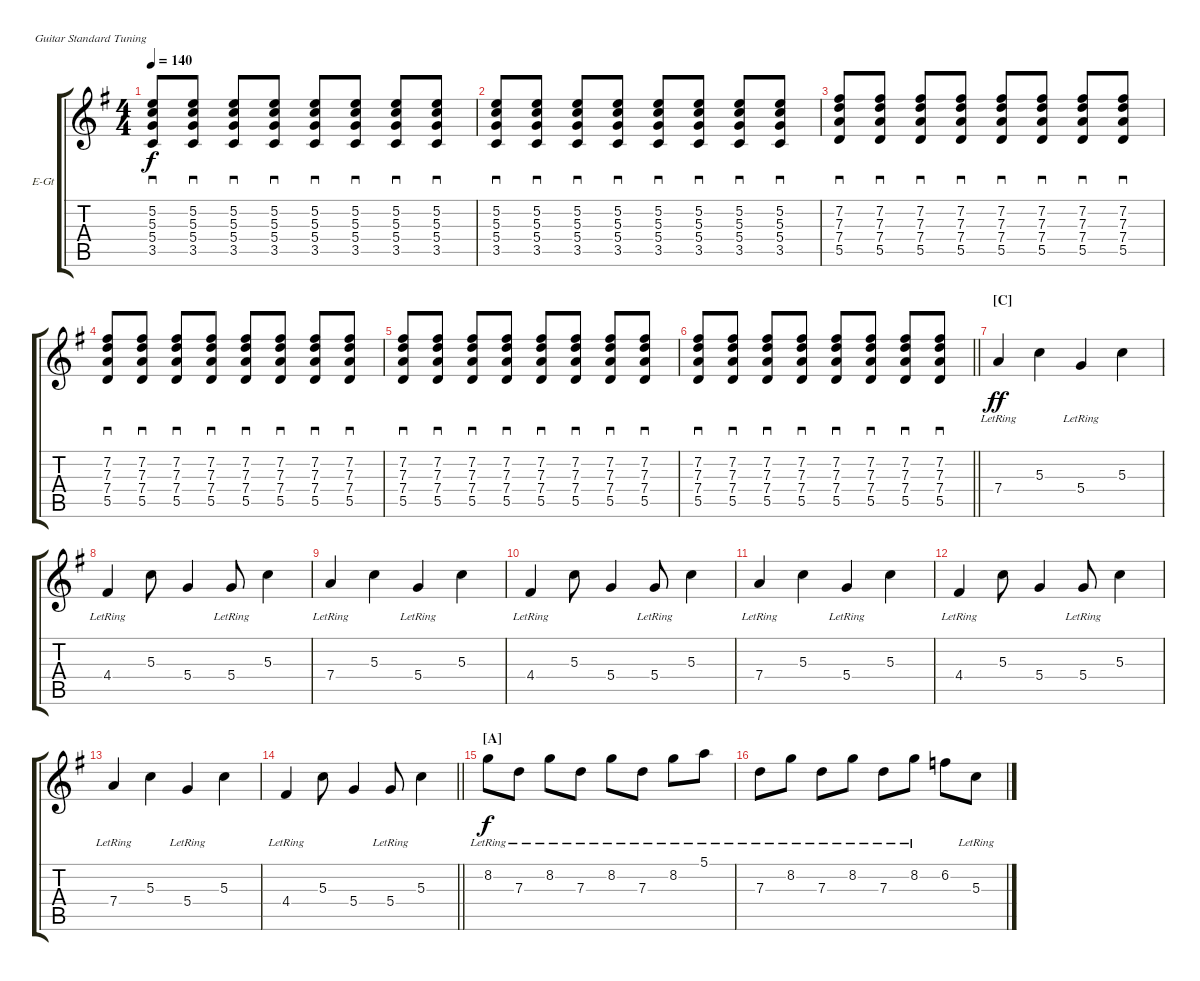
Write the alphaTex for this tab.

\bracketExtendMode groupsimilarinstruments
\firstSystemTrackNameOrientation horizontal
\otherSystemsTrackNameOrientation horizontal
\track ("Albert Hammond Jr." "E-Gt") {instrument overdrivenguitar}
\staff {score tabs}
\tuning (E4 B3 G3 D3 A2 E2)
\ts (4 4)
\tempo 140
\clef g2
\ks g
(5.2 5.3 5.4 3.5).8{sd dy f} (5.2 5.3 5.4 3.5).8{sd} (5.2 5.3 5.4 3.5).8{sd} (5.2 5.3 5.4 3.5).8{sd} (5.2 5.3 5.4 3.5).8{sd} (5.2 5.3 5.4 3.5).8{sd} (5.2 5.3 5.4 3.5).8{sd} (5.2 5.3 5.4 3.5).8{sd} |
(5.2 5.3 5.4 3.5).8{sd} (5.2 5.3 5.4 3.5).8{sd} (5.2 5.3 5.4 3.5).8{sd} (5.2 5.3 5.4 3.5).8{sd} (5.2 5.3 5.4 3.5).8{sd} (5.2 5.3 5.4 3.5).8{sd} (5.2 5.3 5.4 3.5).8{sd} (5.2 5.3 5.4 3.5).8{sd} |
(7.2 7.3 7.4 5.5).8{sd} (7.2 7.3 7.4 5.5).8{sd} (7.2 7.3 7.4 5.5).8{sd} (7.2 7.3 7.4 5.5).8{sd} (7.2 7.3 7.4 5.5).8{sd} (7.2 7.3 7.4 5.5).8{sd} (7.2 7.3 7.4 5.5).8{sd} (7.2 7.3 7.4 5.5).8{sd} |
(7.2 7.3 7.4 5.5).8{sd} (7.2 7.3 7.4 5.5).8{sd} (7.2 7.3 7.4 5.5).8{sd} (7.2 7.3 7.4 5.5).8{sd} (7.2 7.3 7.4 5.5).8{sd} (7.2 7.3 7.4 5.5).8{sd} (7.2 7.3 7.4 5.5).8{sd} (7.2 7.3 7.4 5.5).8{sd} |
(7.2 7.3 7.4 5.5).8{sd} (7.2 7.3 7.4 5.5).8{sd} (7.2 7.3 7.4 5.5).8{sd} (7.2 7.3 7.4 5.5).8{sd} (7.2 7.3 7.4 5.5).8{sd} (7.2 7.3 7.4 5.5).8{sd} (7.2 7.3 7.4 5.5).8{sd} (7.2 7.3 7.4 5.5).8{sd} |
\barLineRight lightlight
(7.2 7.3 7.4 5.5).8{sd} (7.2 7.3 7.4 5.5).8{sd} (7.2 7.3 7.4 5.5).8{sd} (7.2 7.3 7.4 5.5).8{sd} (7.2 7.3 7.4 5.5).8{sd} (7.2 7.3 7.4 5.5).8{sd} (7.2 7.3 7.4 5.5).8{sd} (7.2 7.3 7.4 5.5).8{sd} |
\section ("C" "")
7.4{lr}.4{dy ff} 5.3.4 5.4{lr}.4 5.3.4 |
4.4{lr}.4 5.3.8 5.4.4 5.4{lr}.8 5.3.4 |
7.4{lr}.4 5.3.4 5.4{lr}.4 5.3.4 |
4.4{lr}.4 5.3.8 5.4.4 5.4{lr}.8 5.3.4 |
7.4{lr}.4 5.3.4 5.4{lr}.4 5.3.4 |
4.4{lr}.4 5.3.8 5.4.4 5.4{lr}.8 5.3.4 |
7.4{lr}.4 5.3.4 5.4{lr}.4 5.3.4 |
\barLineRight lightlight
4.4{lr}.4 5.3.8 5.4.4 5.4{lr}.8 5.3.4 |
\section ("A" "")
8.2{lr}.8{dy f} 7.3{lr}.8 8.2{lr}.8 7.3{lr}.8 8.2{lr}.8 7.3{lr}.8 8.2{lr}.8 5.1{lr}.8 |
7.3{lr}.8 8.2{lr}.8 7.3{lr}.8 8.2{lr}.8 7.3{lr}.8 8.2{lr}.8 6.2.8 5.3{lr}.8
